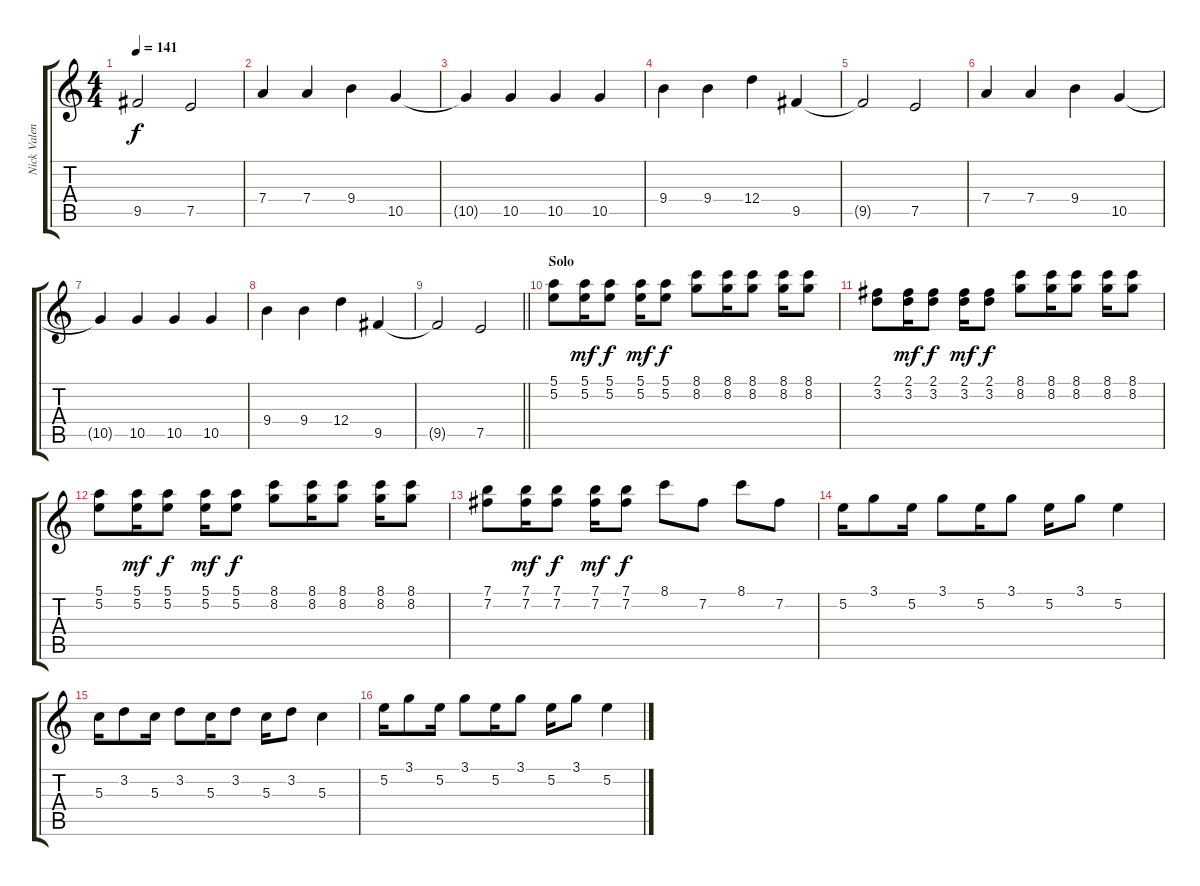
\track ("Nick Valensi - Lead Guitar" "Nick Valen") {instrument overdrivenguitar}
\staff {score tabs}
\tuning (E4 B3 G3 D3 A2 E2) {hide}
\ts (4 4)
\tempo 141
\clef g2
\ks c
9.5{t}.2{dy f} 7.5.2 |
7.4.4 7.4.4 9.4.4 10.5.4 |
10.5{t}.4 10.5.4 10.5.4 10.5.4 |
9.4.4 9.4.4 12.4.4 9.5.4 |
9.5{t}.2 7.5.2 |
7.4.4 7.4.4 9.4.4 10.5.4 |
10.5{t}.4 10.5.4 10.5.4 10.5.4 |
9.4.4 9.4.4 12.4.4 9.5.4 |
\barLineRight lightlight
9.5{t}.2 7.5.2 |
\section ("" "Solo")
(5.1 5.2).8{instrument overdrivenguitar} (5.1 5.2).16{dy mf} (5.1 5.2).8{dy f} (5.1 5.2).16{dy mf} (5.1 5.2).8{dy f} (8.1 8.2).8 (8.1 8.2).16 (8.1 8.2).8 (8.1 8.2).16 (8.1 8.2).8 |
(2.1 3.2).8 (2.1 3.2).16{dy mf} (2.1 3.2).8{dy f} (2.1 3.2).16{dy mf} (2.1 3.2).8{dy f} (8.1 8.2).8 (8.1 8.2).16 (8.1 8.2).8 (8.1 8.2).16 (8.1 8.2).8 |
(5.1 5.2).8 (5.1 5.2).16{dy mf} (5.1 5.2).8{dy f} (5.1 5.2).16{dy mf} (5.1 5.2).8{dy f} (8.1 8.2).8 (8.1 8.2).16 (8.1 8.2).8 (8.1 8.2).16 (8.1 8.2).8 |
(7.1 7.2).8 (7.1 7.2).16{dy mf} (7.1 7.2).8{dy f} (7.1 7.2).16{dy mf} (7.1 7.2).8{dy f} 8.1.8 7.2.8 8.1.8 7.2.8 |
5.2.16 3.1.8 5.2.16 3.1.8 5.2.16 3.1.8 5.2.16 3.1.8 5.2.4 |
5.3.16 3.2.8 5.3.16 3.2.8 5.3.16 3.2.8 5.3.16 3.2.8 5.3.4 |
5.2.16 3.1.8 5.2.16 3.1.8 5.2.16 3.1.8 5.2.16 3.1.8 5.2.4
